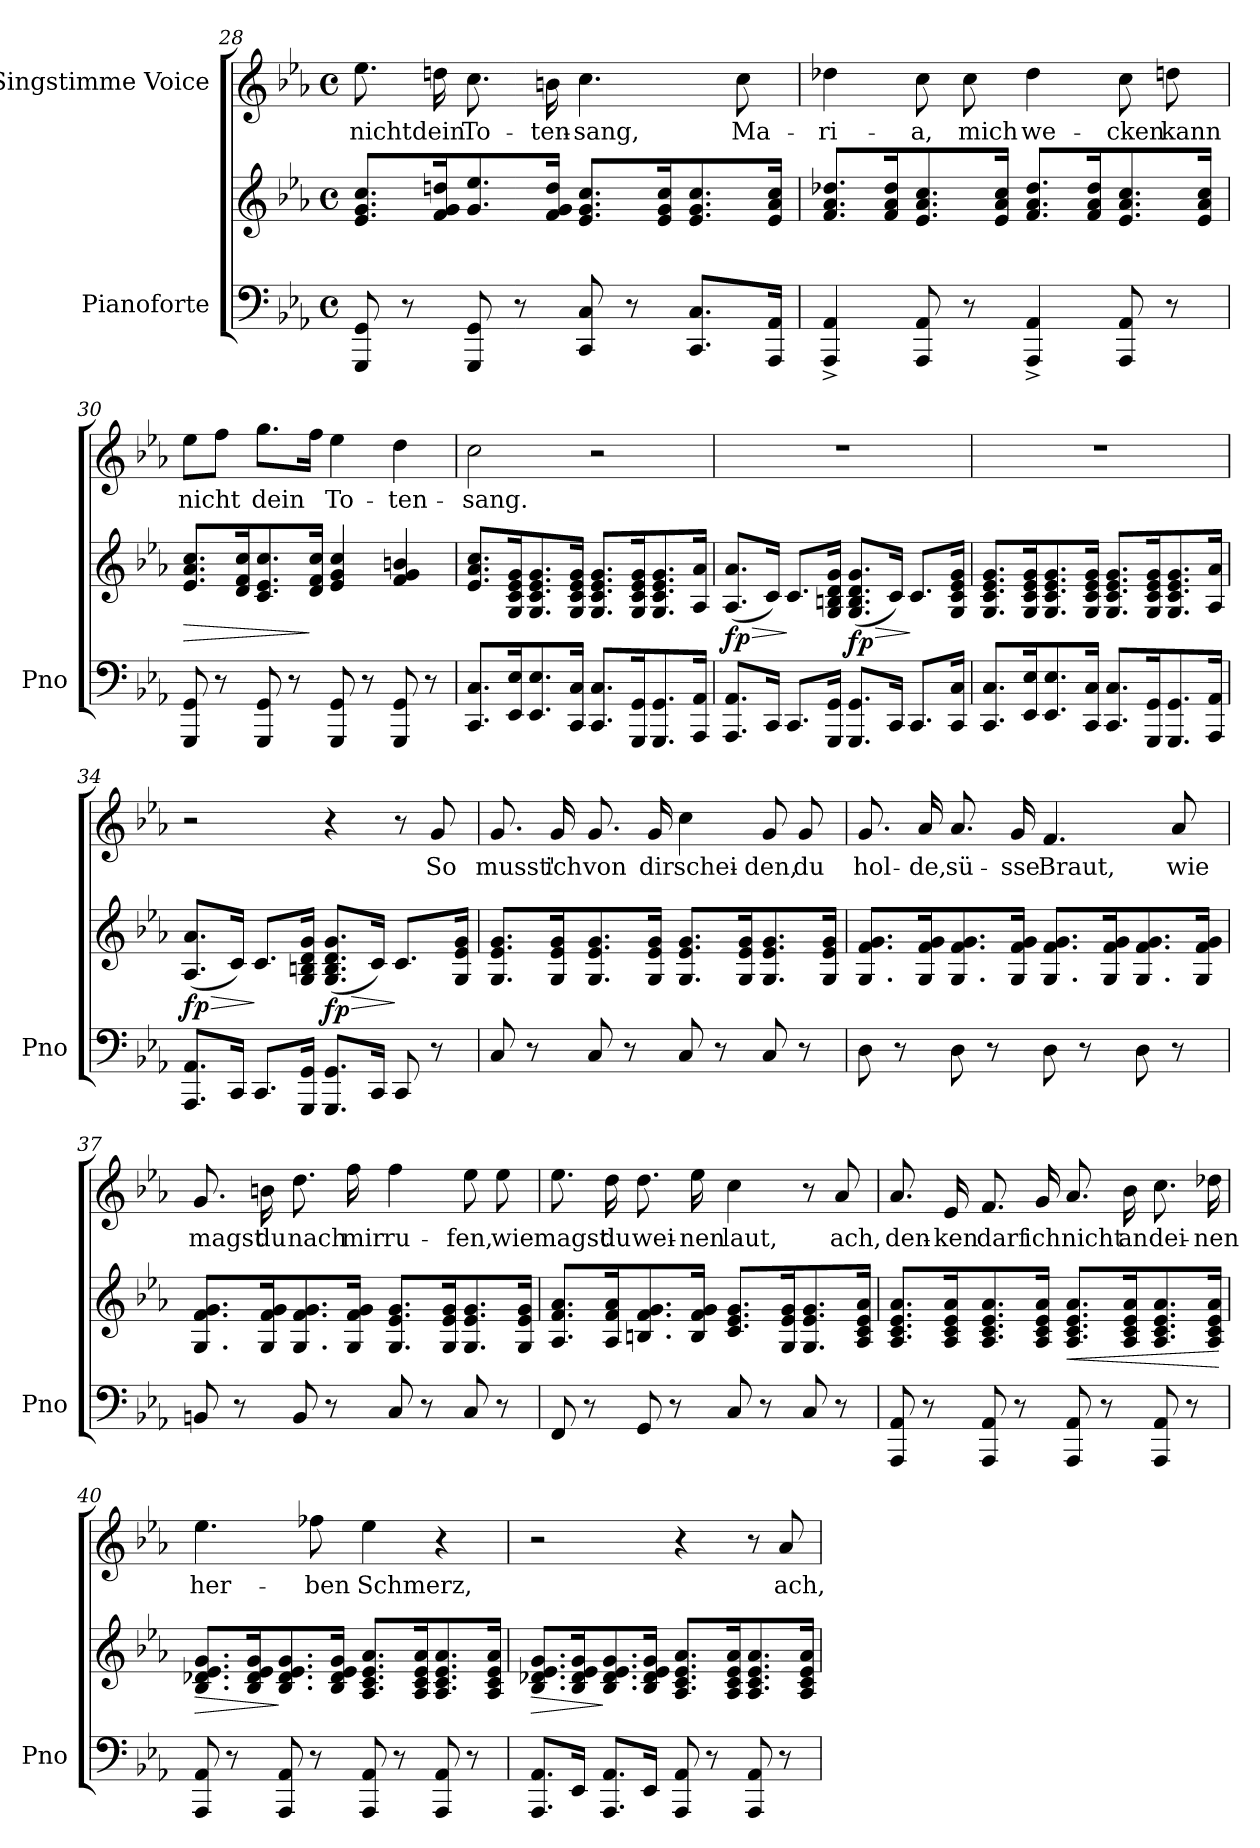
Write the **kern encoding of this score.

**kern	**kern	**dynam	**kern	**text
*part2	*part2	*part2	*part1	*part1
*staff3	*staff2	*staff2/3	*staff1	*staff1
*I"Pianoforte	*	*	*I"Singstimme Voice	*
*I'Pno	*	*	*	*
*clefF4	*clefG2	*	*clefG2	*
*k[b-e-a-]	*k[b-e-a-]	*	*k[b-e-a-]	*
*M4/4	*M4/4	*	*M4/4	*
*met(c)	*met(c)	*	*met(c)	*
=28	=28	=28	=28	=28
!	!	!	!	!LO:LY:b
8GGG/ 8GG/	8.e-/ 8.g/ 8.cc/L	.	8.ee-\	nicht
8r	.	.	.	.
!	!	!	!	!LO:LY:b
.	16f/ 16g/ 16ddn/K	.	16ddn\	dein
!	!	!	!	!LO:LY:b
8GGG/ 8GG/	8.g/ 8.ee-/	.	8.cc\	To-
8r	.	.	.	.
!	!	!	!	!LO:LY:b
.	16f/ 16g/ 16dd/Jk	.	16bn\	-ten-
!	!	!	!	!LO:LY:b
8CC/ 8C/	8.e-/ 8.g/ 8.cc/L	.	4.cc\	-sang,
8r	.	.	.	.
.	16e-/ 16g/ 16cc/K	.	.	.
8.CC/ 8.C/L	8.e-/ 8.g/ 8.cc/	.	.	.
!	!	!	!	!LO:LY:b
.	.	.	8cc\	Ma-
16AAA-/ 16AA-/Jk	16e-/ 16a-/ 16cc/Jk	.	.	.
=29	=29	=29	=29	=29
!	!	!	!	!LO:LY:b
4AAA-/^> 4AA-/^>	8.f/ 8.a-/ 8.dd-X/L	.	4dd-X\	-ri-
.	16f/ 16a-/ 16dd-/K	.	.	.
!	!	!	!	!LO:LY:b
8AAA-/ 8AA-/	8.e-/ 8.a-/ 8.cc/	.	8cc\	-a,
!	!	!	!	!LO:LY:b
8r	.	.	8cc\	mich
.	16e-/ 16a-/ 16cc/Jk	.	.	.
!	!	!	!	!LO:LY:b
4AAA-/^> 4AA-/^>	8.f/ 8.a-/ 8.dd-/L	.	4dd-\	we-
.	16f/ 16a-/ 16dd-/K	.	.	.
!	!	!	!	!LO:LY:b
8AAA-/ 8AA-/	8.e-/ 8.a-/ 8.cc/	.	8cc\	-cken
!	!	!	!	!LO:LY:b
8r	.	.	8ddn\	kann
.	16e-/ 16a-/ 16cc/Jk	.	.	.
!!LO:LB:g=z
=30	=30	=30	=30	=30
!	!	!LO:HP:b	!	!LO:LY:b
8GGG/ 8GG/	8.e-/ 8.a-/ 8.cc/L	>	8ee-\L	nicht
8r	.	.	8ff\J	.
.	16d/ 16f/ 16cc/K	.	.	.
!	!	!	!	!LO:LY:b
8GGG/ 8GG/	8.c/ 8.e-/ 8.cc/	.	8.gg\L	dein
8r	.	.	.	.
.	16d/ 16f/ 16cc/Jk	]	16ff\Jk	.
!	!	!	!	!LO:LY:b
8GGG/ 8GG/	4e-/ 4g/ 4cc/	.	4ee-\	To-
8r	.	.	.	.
!	!	!	!	!LO:LY:b
8GGG/ 8GG/	4f/ 4g/ 4bn/	.	4dd\	-ten-
8r	.	.	.	.
=31	=31	=31	=31	=31
!	!	!	!	!LO:LY:b
8.CC/ 8.C/L	8.e-/ 8.a-/ 8.cc/L	.	2cc\	-sang.
16EE-/ 16E-/K	16G/ 16c/ 16e-/ 16g/K	.	.	.
8.EE-/ 8.E-/	8.G/ 8.c/ 8.e-/ 8.g/	.	.	.
16CC/ 16C/Jk	16G/ 16c/ 16e-/ 16g/Jk	.	.	.
8.CC/ 8.C/L	8.G/ 8.c/ 8.e-/ 8.g/L	.	2r	.
16GGG/ 16GG/K	16G/ 16c/ 16e-/ 16g/K	.	.	.
8.GGG/ 8.GG/	8.G/ 8.c/ 8.e-/ 8.g/	.	.	.
16AAA-/ 16AA-/Jk	16A-/ 16a-/Jk	.	.	.
=32	=32	=32	=32	=32
!	!	!LO:HP:b	!	!
!	!	!LO:DY:n=1:b	!	!
8.AAA-/ 8.AA-/L	(8.A-/ 8.a-/L	> fp	1r	.
16CC/Jk	16c/Jk)	.	.	.
8.CC/L	8.c/L	]	.	.
16GGG/ 16GG/Jk	16G/ 16Bn/ 16d/ 16g/Jk	.	.	.
!	!	!LO:HP:b	!	!
!	!	!LO:DY:n=2:b	!	!
8.GGG/ 8.GG/L	(8.G/ 8.B/ 8.d/ 8.g/L	> fp	.	.
16CC/Jk	16c/Jk)	.	.	.
8.CC/L	8.c/L	]	.	.
16CC/ 16C/Jk	16G/ 16c/ 16e-/ 16g/Jk	.	.	.
!!LO:LB:g=z
=33	=33	=33	=33	=33
8.CC/ 8.C/L	8.G/ 8.c/ 8.e-/ 8.g/L	.	1r	.
16EE-/ 16E-/K	16G/ 16c/ 16e-/ 16g/K	.	.	.
8.EE-/ 8.E-/	8.G/ 8.c/ 8.e-/ 8.g/	.	.	.
16CC/ 16C/Jk	16G/ 16c/ 16e-/ 16g/Jk	.	.	.
8.CC/ 8.C/L	8.G/ 8.c/ 8.e-/ 8.g/L	.	.	.
16GGG/ 16GG/K	16G/ 16c/ 16e-/ 16g/K	.	.	.
8.GGG/ 8.GG/	8.G/ 8.c/ 8.e-/ 8.g/	.	.	.
16AAA-/ 16AA-/Jk	16A-/ 16a-/Jk	.	.	.
=34	=34	=34	=34	=34
!	!	!LO:HP:b	!	!
!	!	!LO:DY:n=1:b	!	!
8.AAA-/ 8.AA-/L	(8.A-/ 8.a-/L	> fp	2r	.
16CC/Jk	16c/Jk)	.	.	.
8.CC/L	8.c/L	]	.	.
16GGG/ 16GG/Jk	16G/ 16Bn/ 16d/ 16g/Jk	.	.	.
!	!	!LO:HP:b	!	!
!	!	!LO:DY:n=2:b	!	!
8.GGG/ 8.GG/L	(8.G/ 8.B/ 8.d/ 8.g/L	> fp	4r	.
16CC/Jk	16c/Jk)	.	.	.
8CC/	8.c/L	]	8r	.
!	!	!	!	!LO:LY:b
8r	.	.	8g/	So
.	16G/ 16e-/ 16g/Jk	.	.	.
=35	=35	=35	=35	=35
!	!	!	!	!LO:LY:b
8C/	8.G/ 8.e-/ 8.g/L	.	8.g/	musst'
8r	.	.	.	.
!	!	!	!	!LO:LY:b
.	16G/ 16e-/ 16g/K	.	16g/	ich
!	!	!	!	!LO:LY:b
8C/	8.G/ 8.e-/ 8.g/	.	8.g/	von
8r	.	.	.	.
!	!	!	!	!LO:LY:b
.	16G/ 16e-/ 16g/Jk	.	16g/	dir
!	!	!	!	!LO:LY:b
8C/	8.G/ 8.e-/ 8.g/L	.	4cc\	schei-
8r	.	.	.	.
.	16G/ 16e-/ 16g/K	.	.	.
!	!	!	!	!LO:LY:b
8C/	8.G/ 8.e-/ 8.g/	.	8g/	-den,
!	!	!	!	!LO:LY:b
8r	.	.	8g/	du
.	16G/ 16e-/ 16g/Jk	.	.	.
!!LO:LB:g=z
=36	=36	=36	=36	=36
!	!	!	!	!LO:LY:b
8D\	8.G/ 8.f/ 8.g/L	.	8.g/	hol-
8r	.	.	.	.
!	!	!	!	!LO:LY:b
.	16G/ 16f/ 16g/K	.	16a-/	-de,
!	!	!	!	!LO:LY:b
8D\	8.G/ 8.f/ 8.g/	.	8.a-/	sü-
8r	.	.	.	.
!	!	!	!	!LO:LY:b
.	16G/ 16f/ 16g/Jk	.	16g/	-sse
!	!	!	!	!LO:LY:b
8D\	8.G/ 8.f/ 8.g/L	.	4.f/	Braut,
8r	.	.	.	.
.	16G/ 16f/ 16g/K	.	.	.
8D\	8.G/ 8.f/ 8.g/	.	.	.
!	!	!	!	!LO:LY:b
8r	.	.	8a-/	wie
.	16G/ 16f/ 16g/Jk	.	.	.
=37	=37	=37	=37	=37
!	!	!	!	!LO:LY:b
8BBn/	8.G/ 8.f/ 8.g/L	.	8.g/	magst
8r	.	.	.	.
!	!	!	!	!LO:LY:b
.	16G/ 16f/ 16g/K	.	16bn\	du
!	!	!	!	!LO:LY:b
8BB/	8.G/ 8.f/ 8.g/	.	8.dd\	nach
8r	.	.	.	.
!	!	!	!	!LO:LY:b
.	16G/ 16f/ 16g/Jk	.	16ff\	mir
!	!	!	!	!LO:LY:b
8C/	8.G/ 8.e-/ 8.g/L	.	4ff\	ru-
8r	.	.	.	.
.	16G/ 16e-/ 16g/K	.	.	.
!	!	!	!	!LO:LY:b
8C/	8.G/ 8.e-/ 8.g/	.	8ee-\	-fen,
!	!	!	!	!LO:LY:b
8r	.	.	8ee-\	wie
.	16G/ 16e-/ 16g/Jk	.	.	.
=38	=38	=38	=38	=38
!	!	!	!	!LO:LY:b
8FF/	8.A-/ 8.f/ 8.a-/L	.	8.ee-\	magst
8r	.	.	.	.
!	!	!	!	!LO:LY:b
.	16A-/ 16f/ 16a-/K	.	16dd\	du
!	!	!	!	!LO:LY:b
8GG/	8.Bn/ 8.f/ 8.g/	.	8.dd\	wei-
8r	.	.	.	.
!	!	!	!	!LO:LY:b
.	16B/ 16f/ 16g/Jk	.	16ee-\	-nen
!	!	!	!	!LO:LY:b
8C/	8.c/ 8.e-/ 8.g/L	.	4cc\	laut,
8r	.	.	.	.
.	16G/ 16e-/ 16g/K	.	.	.
8C/	8.G/ 8.e-/ 8.g/	.	8r	.
!	!	!	!	!LO:LY:b
8r	.	.	8a-/	ach,
.	16A-/ 16c/ 16e-/ 16a-/Jk	.	.	.
!!LO:PB:g=z
=39	=39	=39	=39	=39
!	!	!	!	!LO:LY:b
8AAA-/ 8AA-/	8.A-/ 8.c/ 8.e-/ 8.a-/L	.	8.a-/	den-
8r	.	.	.	.
!	!	!	!	!LO:LY:b
.	16A-/ 16c/ 16e-/ 16a-/K	.	16e-/	-ken
!	!	!	!	!LO:LY:b
8AAA-/ 8AA-/	8.A-/ 8.c/ 8.e-/ 8.a-/	.	8.f/	darf
8r	.	.	.	.
!	!	!	!	!LO:LY:b
.	16A-/ 16c/ 16e-/ 16a-/Jk	.	16g/	ich
!	!	!LO:HP:b	!	!LO:LY:b
8AAA-/ 8AA-/	8.A-/ 8.c/ 8.e-/ 8.a-/L	<	8.a-/	nicht
8r	.	.	.	.
!	!	!	!	!LO:LY:b
.	16A-/ 16c/ 16e-/ 16a-/K	.	16b-\	an
!	!	!	!	!LO:LY:b
8AAA-/ 8AA-/	8.A-/ 8.c/ 8.e-/ 8.a-/	.	8.cc\	dei-
8r	.	.	.	.
!	!	!	!	!LO:LY:b
.	16A-/ 16c/ 16e-/ 16a-/Jk	.	16dd-X\	-nen
.	.	[	.	.
=40	=40	=40	=40	=40
!	!	!LO:HP:b	!	!LO:LY:b
8AAA-/ 8AA-/	8.B-/ 8.d-X/ 8.e-/ 8.g/L	>	4.ee-\	her-
8r	.	.	.	.
.	16B-/ 16d-/ 16e-/ 16g/K	.	.	.
8AAA-/ 8AA-/	8.B-/ 8.d-/ 8.e-/ 8.g/	]	.	.
!	!	!	!	!LO:LY:b
8r	.	.	8ff-X\	-ben
.	16B-/ 16d-/ 16e-/ 16g/Jk	.	.	.
!	!	!	!	!LO:LY:b
8AAA-/ 8AA-/	8.A-/ 8.c/ 8.e-/ 8.a-/L	.	4ee-\	Schmerz,
8r	.	.	.	.
.	16A-/ 16c/ 16e-/ 16a-/K	.	.	.
8AAA-/ 8AA-/	8.A-/ 8.c/ 8.e-/ 8.a-/	.	4r	.
8r	.	.	.	.
.	16A-/ 16c/ 16e-/ 16a-/Jk	.	.	.
=41	=41	=41	=41	=41
!	!	!LO:HP:b	!	!
8.AAA-/ 8.AA-/L	8.B-/ 8.d-X/ 8.e-/ 8.g/L	>	2r	.
16EE-/Jk	16B-/ 16d-/ 16e-/ 16g/K	.	.	.
8.AAA-/ 8.AA-/L	8.B-/ 8.d-/ 8.e-/ 8.g/	]	.	.
16EE-/Jk	16B-/ 16d-/ 16e-/ 16g/Jk	.	.	.
8AAA-/ 8AA-/	8.A-/ 8.c/ 8.e-/ 8.a-/L	.	4r	.
8r	.	.	.	.
.	16A-/ 16c/ 16e-/ 16a-/K	.	.	.
8AAA-/ 8AA-/	8.A-/ 8.c/ 8.e-/ 8.a-/	.	8r	.
!	!	!	!	!LO:LY:b
8r	.	.	8a-/	ach,
.	16A-/ 16c/ 16e-/ 16a-/Jk	.	.	.
=	=	=	=	=
*-	*-	*-	*-	*-
